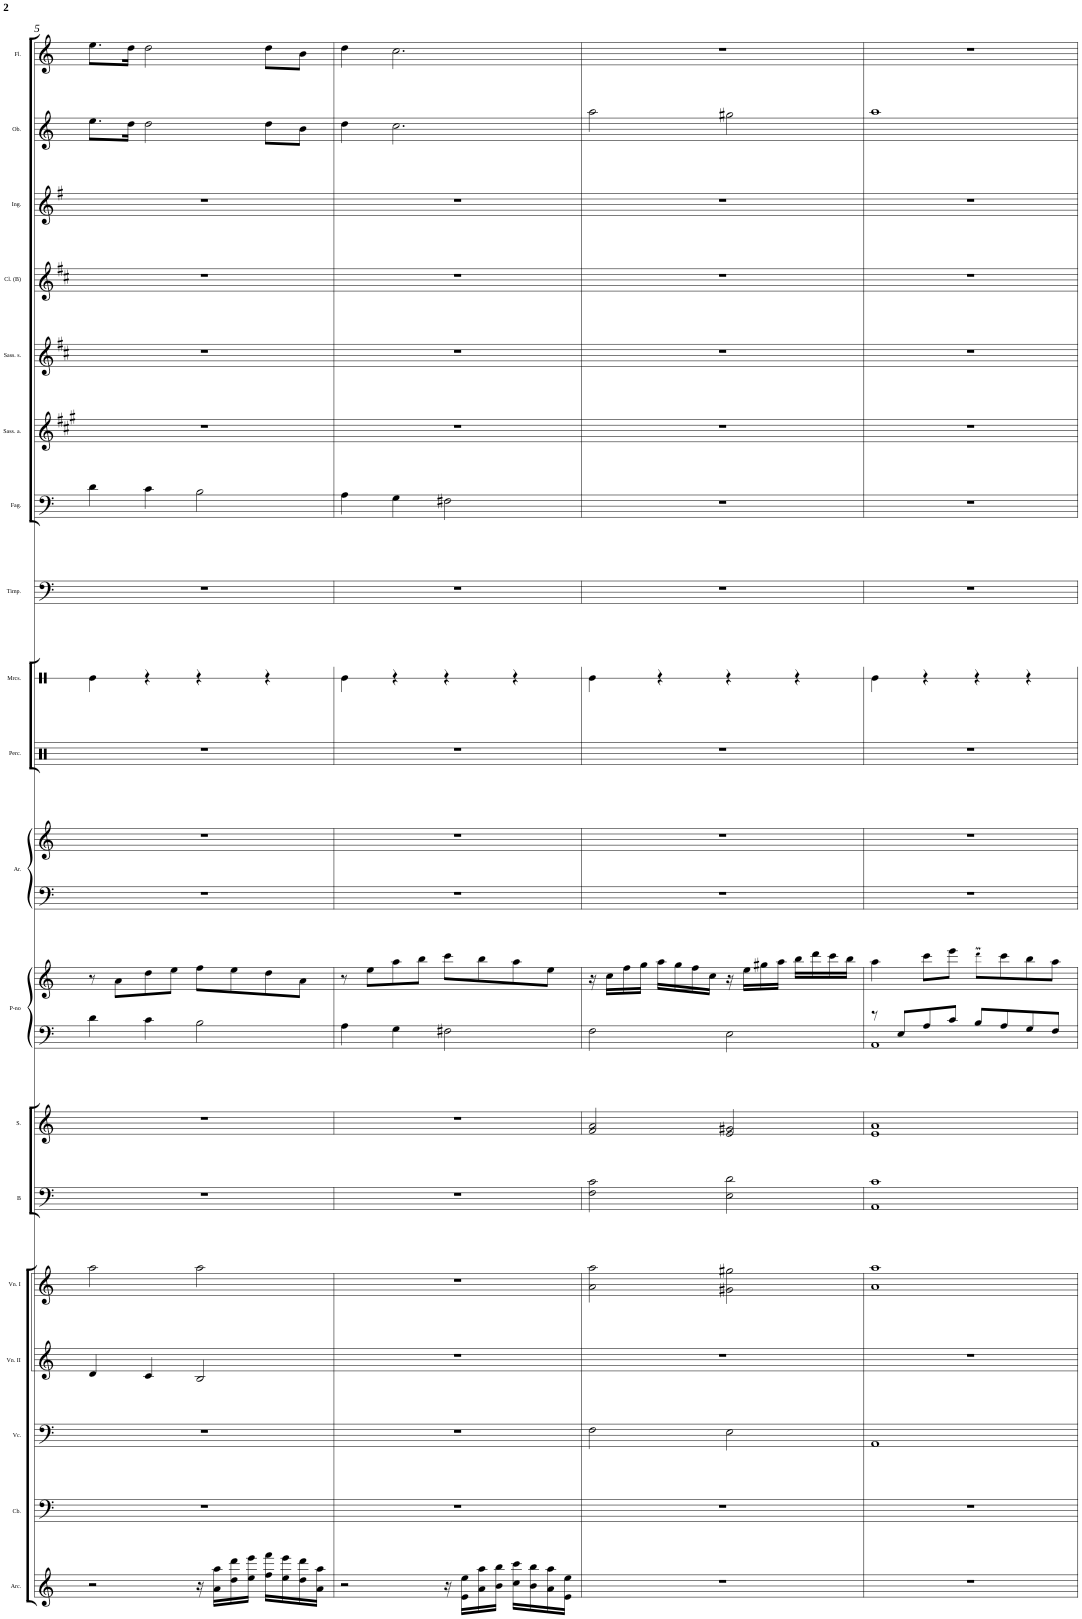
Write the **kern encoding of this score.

**kern	**kern	**kern	**kern	**kern	**kern	**kern	**kern	**kern	**kern	**kern	**kern	**kern	**kern	**kern	**kern	**kern	**kern	**kern	**kern	**kern
*part19	*part18	*part17	*part16	*part15	*part14	*part13	*part12	*part12	*part11	*part11	*part10	*part9	*part8	*part7	*part6	*part5	*part4	*part3	*part2	*part1
*staff21	*staff20	*staff19	*staff18	*staff17	*staff16	*staff15	*staff14	*staff13	*staff12	*staff11	*staff10	*staff9	*staff8	*staff7	*staff6	*staff5	*staff4	*staff3	*staff2	*staff1
*I"Archi	*I"Contrabass	*I"Violoncello	*I"Violino II	*I"Violino I	*I"Basso	*I"Soprano	*I"Piano	*	*I"Arpa	*	*I"Percussion	*I"Maracas	*I"Timpani	*I"Fagotto	*I"Sassofono alto	*I"Sassofono soprano	*I"Clarinetto in B	*I"Inglese	*I"Oboe	*I"Flauto
*I'Arc.	*I'Cb.	*I'Vc.	*I'Vn. II	*I'Vn. I	*I'B	*I'S.	*I'P-no	*	*I'Ar.	*	*I'Perc.	*I'Mrcs.	*I'Timp.	*I'Fag.	*I'Sass. a.	*I'Sass. s.	*I'Cl. (B)	*I'Ing.	*I'Ob.	*I'Fl.
!!LO:PB:g=z
*clefG2	*clefF4	*clefF4	*clefG2	*clefG2	*clefF4	*clefG2	*clefF4	*clefG2	*clefF4	*clefG2	*clefX	*clefX	*clefF4	*clefF4	*clefG2	*clefG2	*clefG2	*clefG2	*clefG2	*clefG2
*	*Trd7c12	*	*	*	*	*	*	*	*	*	*	*	*	*	*Trd5c9	*Trd1c2	*Trd1c2	*Trd4c7	*	*
*k[]	*k[]	*k[]	*k[]	*k[]	*k[]	*k[]	*k[]	*k[]	*k[]	*k[]	*k[]	*k[]	*k[]	*k[]	*k[f#c#g#]	*k[f#c#]	*k[f#c#]	*k[f#]	*k[]	*k[]
*M4/4	*M4/4	*M4/4	*M4/4	*M4/4	*M4/4	*M4/4	*M4/4	*M4/4	*M4/4	*M4/4	*M4/4	*M4/4	*M4/4	*M4/4	*M4/4	*M4/4	*M4/4	*M4/4	*M4/4	*M4/4
=5	=5	=5	=5	=5	=5	=5	=5	=5	=5	=5	=5	=5	=5	=5	=5	=5	=5	=5	=5	=5
2r	1r	1r	4d/	2aa\	1r	1r	4d\	8r	1r	1r	1r	4Re\	1r	4d\	1r	1r	1r	1r	8.ee\L	8.ee\L
.	.	.	.	.	.	.	.	8a\L	.	.	.	.	.	.	.	.	.	.	.	.
.	.	.	.	.	.	.	.	.	.	.	.	.	.	.	.	.	.	.	16dd\Jk	16dd\Jk
.	.	.	4c/	.	.	.	4c\	8dd\	.	.	.	4r	.	4c\	.	.	.	.	2dd\	2dd\
.	.	.	.	.	.	.	.	8ee\J	.	.	.	.	.	.	.	.	.	.	.	.
16r	.	.	2B/	2aa\	.	.	2B\	8ff\L	.	.	.	4r	.	2B\	.	.	.	.	.	.
16a\ 16aa\LL	.	.	.	.	.	.	.	.	.	.	.	.	.	.	.	.	.	.	.	.
16dd\ 16ddd\	.	.	.	.	.	.	.	8ee\	.	.	.	.	.	.	.	.	.	.	.	.
16ee\ 16eee\JJ	.	.	.	.	.	.	.	.	.	.	.	.	.	.	.	.	.	.	.	.
16ff\ 16fff\LL	.	.	.	.	.	.	.	8dd\	.	.	.	4r	.	.	.	.	.	.	8dd\L	8dd\L
16ee\ 16eee\	.	.	.	.	.	.	.	.	.	.	.	.	.	.	.	.	.	.	.	.
16dd\ 16ddd\	.	.	.	.	.	.	.	8a\J	.	.	.	.	.	.	.	.	.	.	8b\J	8b\J
16a\ 16aa\JJ	.	.	.	.	.	.	.	.	.	.	.	.	.	.	.	.	.	.	.	.
=6	=6	=6	=6	=6	=6	=6	=6	=6	=6	=6	=6	=6	=6	=6	=6	=6	=6	=6	=6	=6
2r	1r	1r	1r	1r	1r	1r	4A\	8r	1r	1r	1r	4Re\	1r	4A\	1r	1r	1r	1r	4dd\	4dd\
.	.	.	.	.	.	.	.	8ee\L	.	.	.	.	.	.	.	.	.	.	.	.
.	.	.	.	.	.	.	4G\	8aa\	.	.	.	4r	.	4G\	.	.	.	.	2.cc\	2.cc\
.	.	.	.	.	.	.	.	8bb\J	.	.	.	.	.	.	.	.	.	.	.	.
16r	.	.	.	.	.	.	2F#X\	8ccc\L	.	.	.	4r	.	2F#X\	.	.	.	.	.	.
16e\ 16ee\LL	.	.	.	.	.	.	.	.	.	.	.	.	.	.	.	.	.	.	.	.
16a\ 16aa\	.	.	.	.	.	.	.	8bb\	.	.	.	.	.	.	.	.	.	.	.	.
16b\ 16bb\JJ	.	.	.	.	.	.	.	.	.	.	.	.	.	.	.	.	.	.	.	.
16cc\ 16ccc\LL	.	.	.	.	.	.	.	8aa\	.	.	.	4r	.	.	.	.	.	.	.	.
16b\ 16bb\	.	.	.	.	.	.	.	.	.	.	.	.	.	.	.	.	.	.	.	.
16a\ 16aa\	.	.	.	.	.	.	.	8ee\J	.	.	.	.	.	.	.	.	.	.	.	.
16e\ 16ee\JJ	.	.	.	.	.	.	.	.	.	.	.	.	.	.	.	.	.	.	.	.
=7	=7	=7	=7	=7	=7	=7	=7	=7	=7	=7	=7	=7	=7	=7	=7	=7	=7	=7	=7	=7
1r	1r	2F\	1r	2a\ 2aa\	2F\ 2c\	2f/ 2a/	2F\	16r	1r	1r	1r	4Re\	1r	1r	1r	1r	1r	1r	2aa\	1r
.	.	.	.	.	.	.	.	16cc\LL	.	.	.	.	.	.	.	.	.	.	.	.
.	.	.	.	.	.	.	.	16ff\	.	.	.	.	.	.	.	.	.	.	.	.
.	.	.	.	.	.	.	.	16gg\JJ	.	.	.	.	.	.	.	.	.	.	.	.
.	.	.	.	.	.	.	.	16aa\LL	.	.	.	4r	.	.	.	.	.	.	.	.
.	.	.	.	.	.	.	.	16gg\	.	.	.	.	.	.	.	.	.	.	.	.
.	.	.	.	.	.	.	.	16ff\	.	.	.	.	.	.	.	.	.	.	.	.
.	.	.	.	.	.	.	.	16cc\JJ	.	.	.	.	.	.	.	.	.	.	.	.
.	.	2E\	.	2g#X\ 2gg#X\	2E\ 2d\	2e/ 2g#X/	2E\	16r	.	.	.	4r	.	.	.	.	.	.	2gg#X\	.
.	.	.	.	.	.	.	.	16ee\LL	.	.	.	.	.	.	.	.	.	.	.	.
.	.	.	.	.	.	.	.	16gg#X\	.	.	.	.	.	.	.	.	.	.	.	.
.	.	.	.	.	.	.	.	16aa\JJ	.	.	.	.	.	.	.	.	.	.	.	.
.	.	.	.	.	.	.	.	16bb\LL	.	.	.	4r	.	.	.	.	.	.	.	.
.	.	.	.	.	.	.	.	16ddd\	.	.	.	.	.	.	.	.	.	.	.	.
.	.	.	.	.	.	.	.	16ccc\	.	.	.	.	.	.	.	.	.	.	.	.
.	.	.	.	.	.	.	.	16bb\JJ	.	.	.	.	.	.	.	.	.	.	.	.
=8	=8	=8	=8	=8	=8	=8	=8	=8	=8	=8	=8	=8	=8	=8	=8	=8	=8	=8	=8	=8
*	*	*	*	*	*	*	*^	*	*	*	*	*	*	*	*	*	*	*	*	*
1r	1r	1AA	1r	1a 1aa	1AA 1c	1e 1a	8rc	1AA	4aa\	1r	1r	1r	4Re\	1r	1r	1r	1r	1r	1r	1aa	1r
.	.	.	.	.	.	.	8E/L	.	.	.	.	.	.	.	.	.	.	.	.	.	.
.	.	.	.	.	.	.	8A/	.	8ccc\L	.	.	.	4r	.	.	.	.	.	.	.	.
.	.	.	.	.	.	.	8c/J	.	8eee\J	.	.	.	.	.	.	.	.	.	.	.	.
.	.	.	.	.	.	.	8B/L	.	8dddM\L	.	.	.	4r	.	.	.	.	.	.	.	.
.	.	.	.	.	.	.	8A/	.	8ccc\	.	.	.	.	.	.	.	.	.	.	.	.
.	.	.	.	.	.	.	8G/	.	8bb\	.	.	.	4r	.	.	.	.	.	.	.	.
.	.	.	.	.	.	.	8F/J	.	8aa\J	.	.	.	.	.	.	.	.	.	.	.	.
*	*	*	*	*	*	*	*v	*v	*	*	*	*	*	*	*	*	*	*	*	*	*
=	=	=	=	=	=	=	=	=	=	=	=	=	=	=	=	=	=	=	=	=
*-	*-	*-	*-	*-	*-	*-	*-	*-	*-	*-	*-	*-	*-	*-	*-	*-	*-	*-	*-	*-
